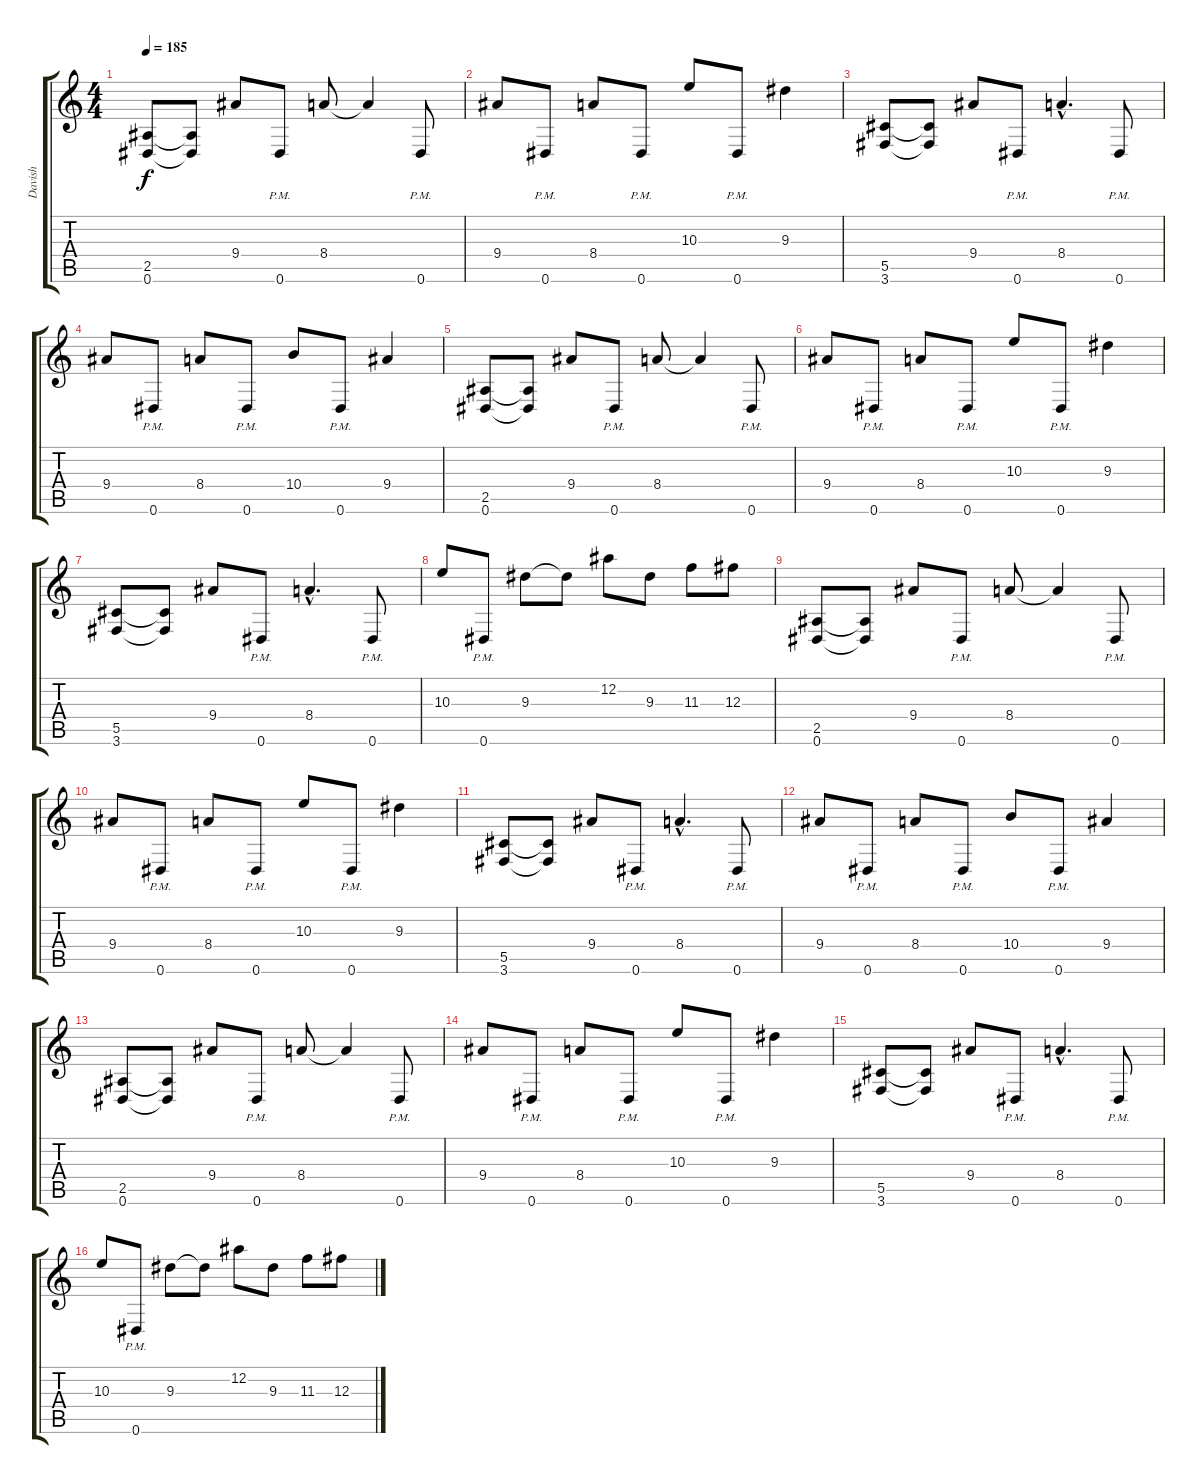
\track ("Davish" "Davish") {instrument overdrivenguitar}
\staff {score tabs}
\tuning (Eb4 Bb3 Gb3 Db3 Ab2 Eb2) {hide}
\ts (4 4)
\tempo 185
\clef g2
\ks c
(2.5 0.6).8{dy f} (2.5{t} 0.6{t}).8 9.4.8 0.6{pm}.8 8.4.8 8.4{t}.4 0.6{pm}.8 |
9.4.8 0.6{pm}.8 8.4.8 0.6{pm}.8 10.3.8 0.6{pm}.8 9.3.4 |
(5.5 3.6).8 (5.5{t} 3.6{t}).8 9.4.8 0.6{pm}.8 8.4{hac}.4{d} 0.6{pm}.8 |
9.4.8 0.6{pm}.8 8.4.8 0.6{pm}.8 10.4.8 0.6{pm}.8 9.4.4 |
(2.5 0.6).8 (2.5{t} 0.6{t}).8 9.4.8 0.6{pm}.8 8.4.8 8.4{t}.4 0.6{pm}.8 |
9.4.8 0.6{pm}.8 8.4.8 0.6{pm}.8 10.3.8 0.6{pm}.8 9.3.4 |
(5.5 3.6).8 (5.5{t} 3.6{t}).8 9.4.8 0.6{pm}.8 8.4{hac}.4{d} 0.6{pm}.8 |
10.3.8 0.6{pm}.8 9.3.8 9.3{t}.8 12.2.8 9.3.8 11.3.8 12.3.8 |
(2.5 0.6).8 (2.5{t} 0.6{t}).8 9.4.8 0.6{pm}.8 8.4.8 8.4{t}.4 0.6{pm}.8 |
9.4.8 0.6{pm}.8 8.4.8 0.6{pm}.8 10.3.8 0.6{pm}.8 9.3.4 |
(5.5 3.6).8 (5.5{t} 3.6{t}).8 9.4.8 0.6{pm}.8 8.4{hac}.4{d} 0.6{pm}.8 |
9.4.8 0.6{pm}.8 8.4.8 0.6{pm}.8 10.4.8 0.6{pm}.8 9.4.4 |
(2.5 0.6).8 (2.5{t} 0.6{t}).8 9.4.8 0.6{pm}.8 8.4.8 8.4{t}.4 0.6{pm}.8 |
9.4.8 0.6{pm}.8 8.4.8 0.6{pm}.8 10.3.8 0.6{pm}.8 9.3.4 |
(5.5 3.6).8 (5.5{t} 3.6{t}).8 9.4.8 0.6{pm}.8 8.4{hac}.4{d} 0.6{pm}.8 |
10.3.8 0.6{pm}.8 9.3.8 9.3{t}.8 12.2.8 9.3.8 11.3.8 12.3.8
